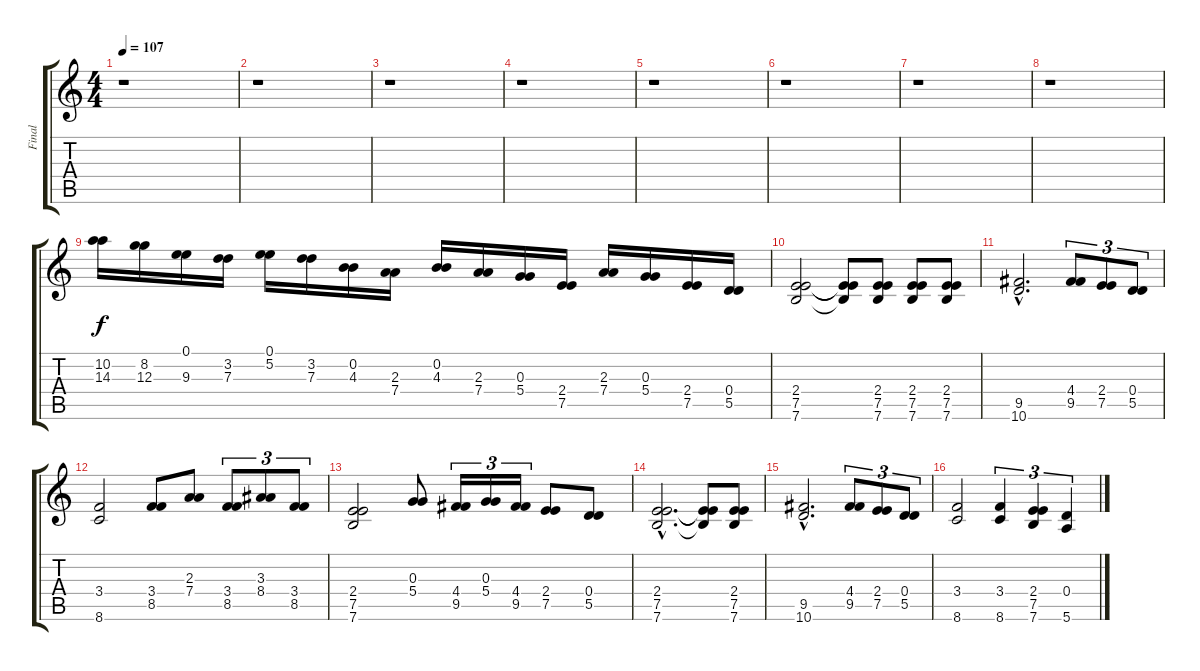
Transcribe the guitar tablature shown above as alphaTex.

\track ("Final" "Final") {instrument distortionguitar}
\staff {score tabs}
\tuning (E4 B3 G3 D3 A2 E2) {hide}
\ts (4 4)
\tempo 107
\clef g2
\ks c
r.1{dy f} |
r.1 |
r.1 |
r.1 |
r.1 |
r.1 |
r.1 |
r.1 |
(10.2 14.3).16 (8.2 12.3).16 (0.1 9.3).16 (3.2 7.3).16 (0.1 5.2).16 (3.2 7.3).16 (0.2 4.3).16 (2.3 7.4).16 (0.2 4.3).16 (2.3 7.4).16 (0.3 5.4).16 (2.4 7.5).16 (2.3 7.4).16 (0.3 5.4).16 (2.4 7.5).16 (0.4 5.5).16 |
(2.4 7.5 7.6).2 (2.4{t} 7.5{t} 7.6{t}).8 (2.4 7.5 7.6).8 (2.4 7.5 7.6).8 (2.4 7.5 7.6).8 |
(9.5{hac} 10.6{hac}).2{d} (4.4 9.5).8{tu (3 2)} (2.4 7.5).8{tu (3 2)} (0.4 5.5).8{tu (3 2)} |
(3.4 8.6).2 (3.4 8.5).8 (2.3 7.4).8 (3.4 8.5).8{tu (3 2)} (3.3 8.4).8{tu (3 2)} (3.4 8.5).8{tu (3 2)} |
(2.4 7.5 7.6).2 (0.3 5.4).8 (4.4 9.5).16{tu (3 2)} (0.3 5.4).16{tu (3 2)} (4.4 9.5).16{tu (3 2)} (2.4 7.5).8 (0.4 5.5).8 |
(2.4{hac} 7.5{hac} 7.6{hac}).2{d} (2.4{t} 7.5{t} 7.6{t}).8 (2.4 7.5 7.6).8 |
(9.5{hac} 10.6{hac}).2{d} (4.4 9.5).8{tu (3 2)} (2.4 7.5).8{tu (3 2)} (0.4 5.5).8{tu (3 2)} |
(3.4 8.6).2 (3.4 8.6).4{tu (3 2)} (2.4 7.5 7.6).4{tu (3 2)} (0.4 5.6).4{tu (3 2)}
